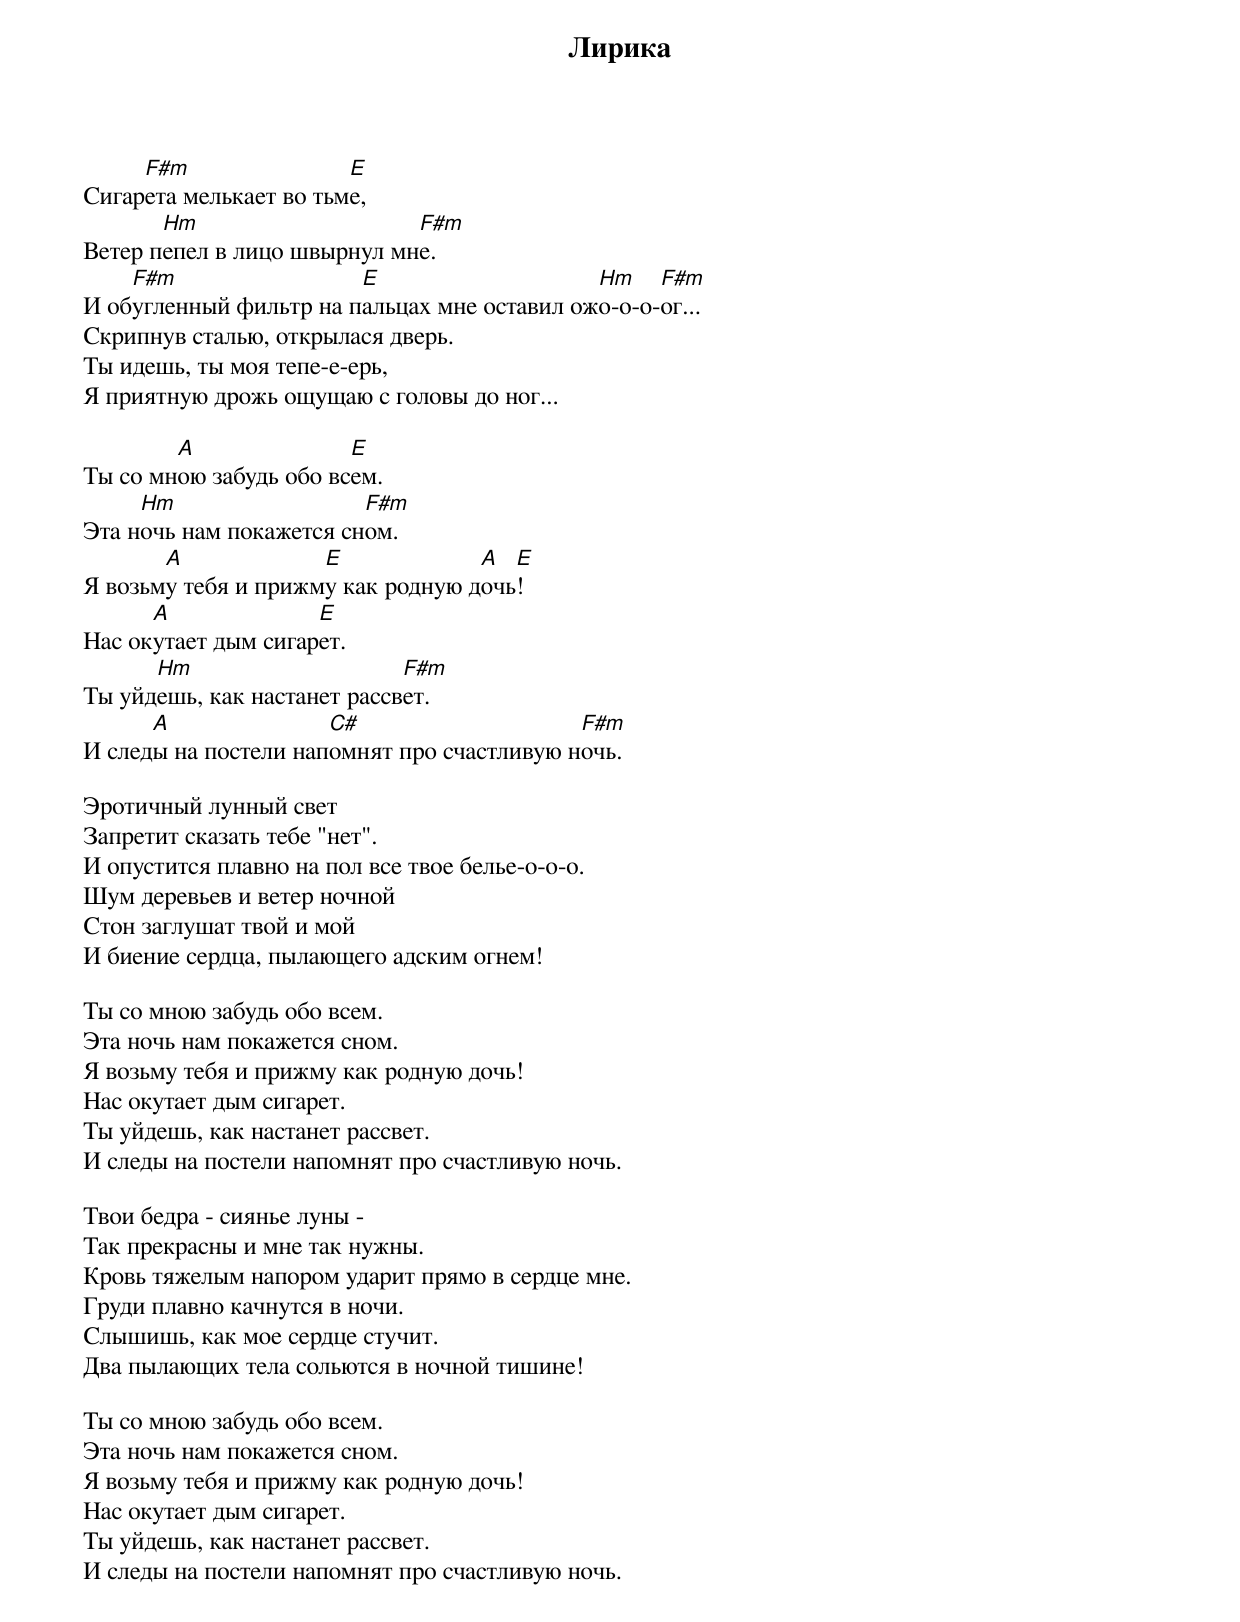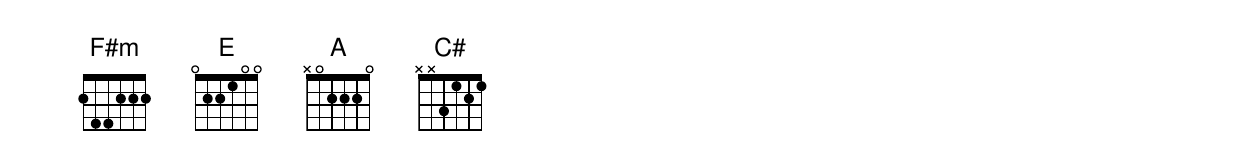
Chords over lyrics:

Лирика

     F#m                E
Сигарета мелькает во тьме,
       Hm                    F#m
Ветер пепел в лицо швырнул мне.
    F#m                 E                    Hm    F#m
И обугленный фильтр на пальцах мне оставил ожо-о-о-ог...
Скрипнув сталью, открылася дверь.
Ты идешь, ты моя тепе-е-ерь,
Я приятную дрожь ощущаю с головы до ног...

        A               E
Ты со мною забудь обо всем.
     Hm                  F#m
Эта ночь нам покажется сном.
       A             E             A  E
Я возьму тебя и прижму как родную дочь!
      A              E
Нас окутает дым сигарет.
      Hm                     F#m
Ты уйдешь, как настанет рассвет.
      A               C#                    F#m
И следы на постели напомнят про счастливую ночь.

Эротичный лунный свет
Запретит сказать тебе "нет".
И опустится плавно на пол все твое белье-о-о-о.
Шум деревьев и ветер ночной
Стон заглушат твой и мой
И биение сердца, пылающего адским огнем!

Ты со мною забудь обо всем.
Эта ночь нам покажется сном.
Я возьму тебя и прижму как родную дочь!
Нас окутает дым сигарет.
Ты уйдешь, как настанет рассвет.
И следы на постели напомнят про счастливую ночь.

Твои бедра - сиянье луны -
Так прекрасны и мне так нужны.
Кровь тяжелым напором ударит прямо в сердце мне.
Груди плавно качнутся в ночи.
Слышишь, как мое сердце стучит.
Два пылающих тела сольются в ночной тишине!

Ты со мною забудь обо всем.
Эта ночь нам покажется сном.
Я возьму тебя и прижму как родную дочь!
Нас окутает дым сигарет.
Ты уйдешь, как настанет рассвет.
И следы на постели напомнят про счастливую ночь.
